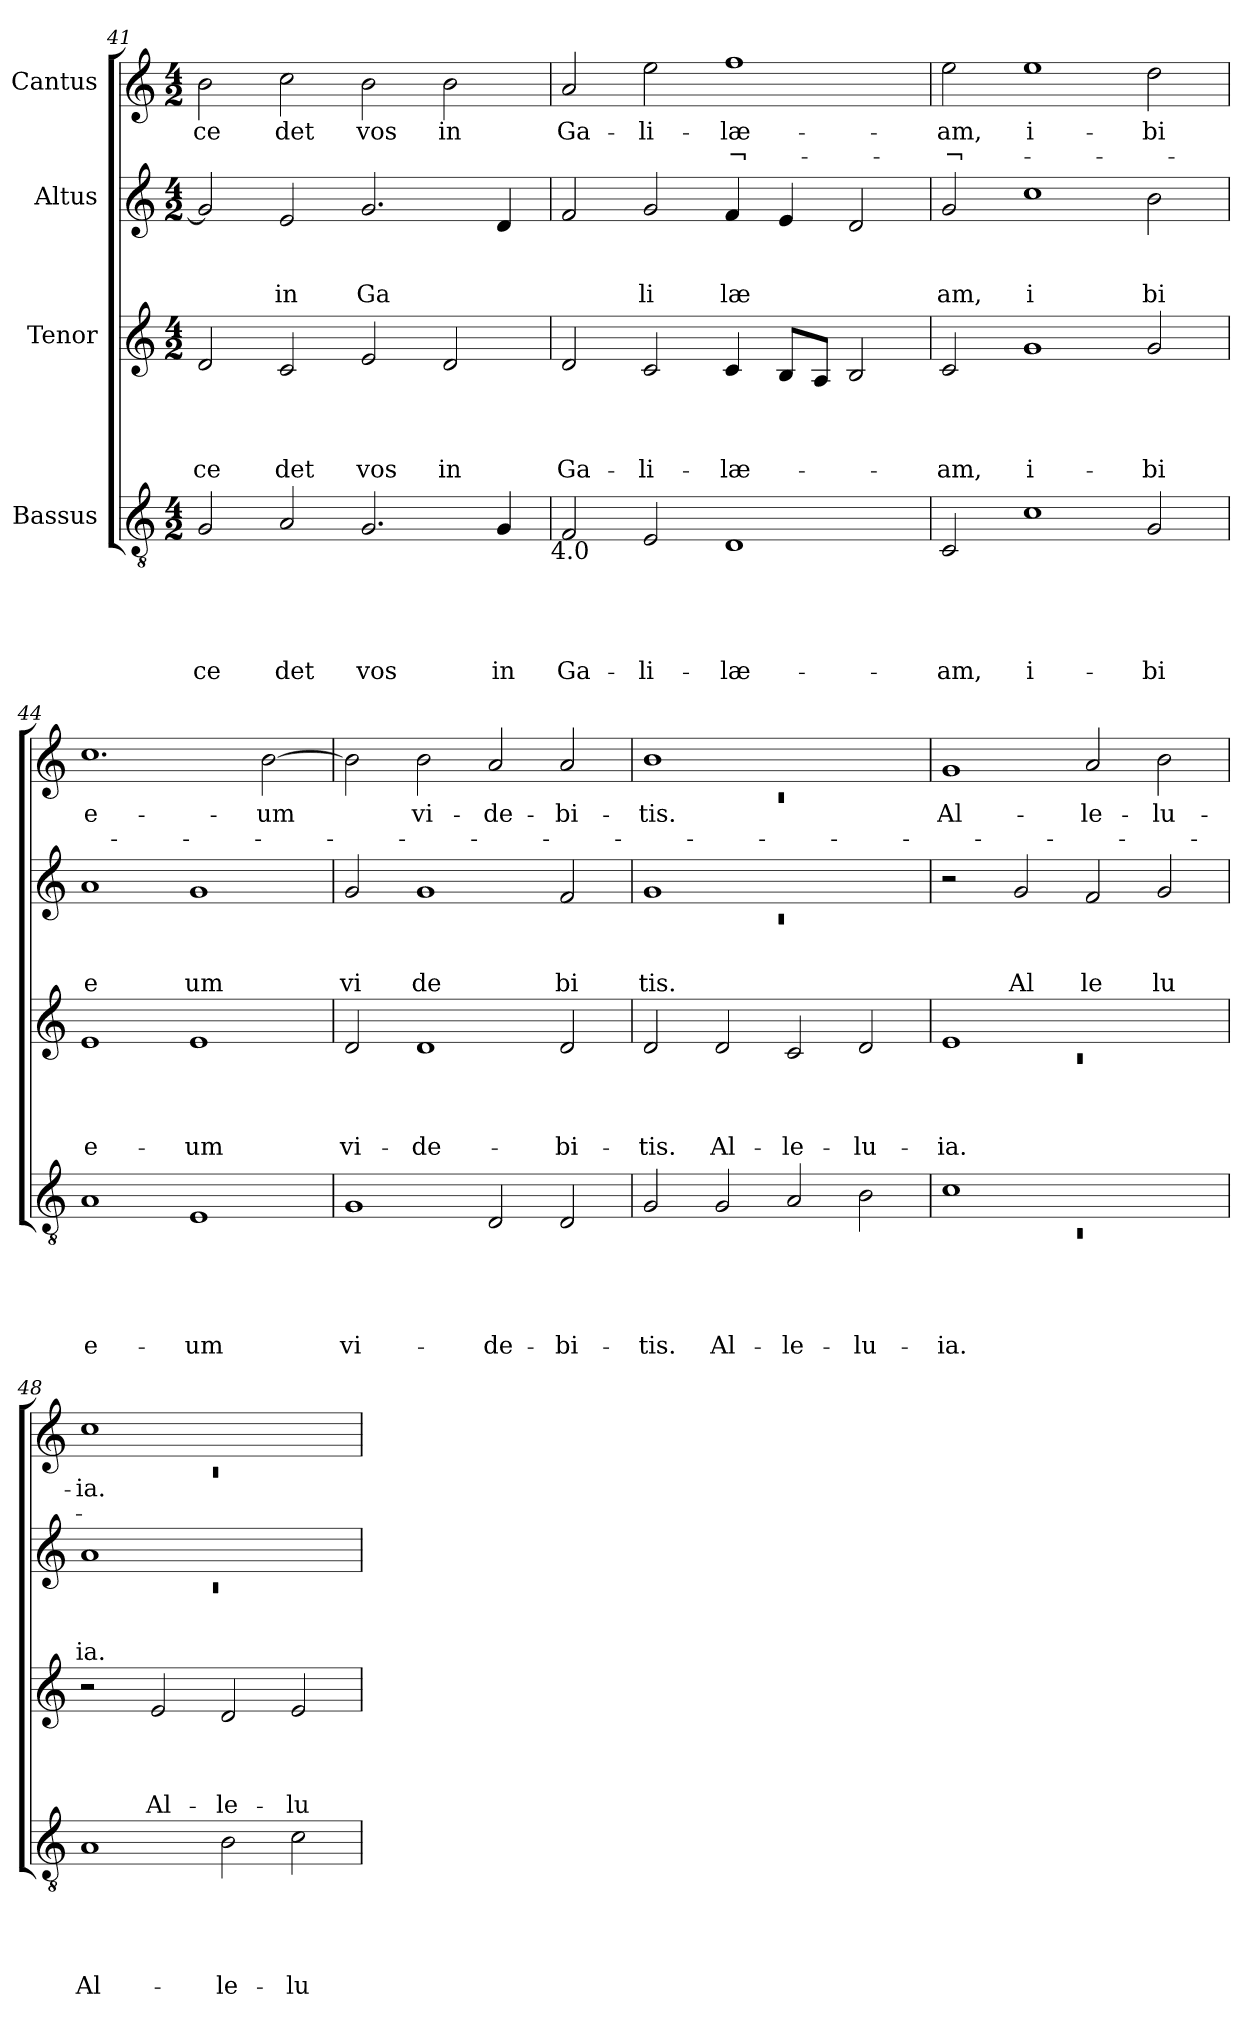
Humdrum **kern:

**kern	**text	**text	**text	**text	**text	**kern	**text	**text	**text	**text	**kern	**text	**text	**text	**kern	**text	**text
*part4	*part4	*part4	*part4	*part4	*part4	*part3	*part3	*part3	*part3	*part3	*part2	*part2	*part2	*part2	*part1	*part1	*part1
*staff4	*staff4	*staff4	*staff4	*staff4	*staff4	*staff3	*staff3	*staff3	*staff3	*staff3	*staff2	*staff2	*staff2	*staff2	*staff1	*staff1	*staff1
*I"Bassus	*	*	*	*	*	*I"Tenor	*	*	*	*	*I"Altus	*	*	*	*I"Cantus	*	*
*clefGv2	*	*	*	*	*	*clefG2	*	*	*	*	*clefG2	*	*	*	*clefG2	*	*
*k[]	*	*	*	*	*	*k[]	*	*	*	*	*k[]	*	*	*	*k[]	*	*
*C:	*	*	*	*	*	*C:	*	*	*	*	*C:	*	*	*	*C:	*	*
*M4/2	*	*	*	*	*	*M4/2	*	*	*	*	*M4/2	*	*	*	*M4/2	*	*
=41	=41	=41	=41	=41	=41	=41	=41	=41	=41	=41	=41	=41	=41	=41	=41	=41	=41
!	!	!	!	!	!LO:LY:b	!	!	!	!	!LO:LY:b	!	!	!	!	!	!LO:LY:b	!
2G/	.	.	.	.	ce	2d/	.	.	.	ce	2g/]	.	.	.	2b\	ce	.
!	!	!	!	!	!LO:LY:b	!	!	!	!	!LO:LY:b	!	!	!	!LO:LY:b	!	!LO:LY:b	!
2A/	.	.	.	.	det	2c/	.	.	.	det	2e/	.	.	in	2cc\	det	.
!	!	!	!	!	!LO:LY:b	!	!	!	!	!LO:LY:b	!	!	!	!LO:LY:b	!	!LO:LY:b	!
2.G/	.	.	.	.	vos	2e/	.	.	.	vos	2.g/	.	.	Ga	2b\	vos	.
!	!	!	!	!	!	!	!	!	!	!LO:LY:b	!	!	!	!	!	!LO:LY:b	!
.	.	.	.	.	.	2d/	.	.	.	in	.	.	.	.	2b\	in	.
!	!	!	!	!	!LO:LY:b	!	!	!	!	!	!	!	!	!	!	!	!
4G/	.	.	.	.	in	.	.	.	.	.	4d/	.	.	.	.	.	.
!LO:TX:b:t=4.0	!	!	!	!	!	!	!	!	!	!	!	!	!	!	!	!	!
!!LO:PB:g=z
=42	=42	=42	=42	=42	=42	=42	=42	=42	=42	=42	=42	=42	=42	=42	=42	=42	=42
!	!	!	!	!	!LO:LY:b	!	!	!	!	!LO:LY:b	!	!	!	!	!	!LO:LY:b	!
2F/	.	.	.	.	Ga-	2d/	.	.	.	Ga-	2f/	.	.	.	2a/	Ga-	.
!	!	!	!	!	!LO:LY:b	!	!	!	!	!LO:LY:b	!	!	!	!LO:LY:b	!	!LO:LY:b	!
2E/	.	.	.	.	-li-	2c/	.	.	.	-li-	2g/	.	.	li	2ee\	-li-	.
!	!	!	!	!	!LO:LY:b	!	!	!	!	!LO:LY:b	!	!	!	!LO:LY:b	!	!LO:LY:b	!LO:LY:b
1D	.	.	.	.	-læ-	4c/	.	.	.	-læ-	4f/	.	.	læ	1ff	-læ-	¬-
.	.	.	.	.	.	8B/L	.	.	.	.	4e/	.	.	.	.	.	.
.	.	.	.	.	.	8A/J	.	.	.	.	.	.	.	.	.	.	.
.	.	.	.	.	.	2B/	.	.	.	.	2d/	.	.	.	.	.	.
=43	=43	=43	=43	=43	=43	=43	=43	=43	=43	=43	=43	=43	=43	=43	=43	=43	=43
!	!	!	!	!	!LO:LY:b	!	!	!	!	!LO:LY:b	!	!	!	!LO:LY:b	!	!LO:LY:b	!LO:LY:b
2C/	.	.	.	.	-am,	2c/	.	.	.	-am,	2g/	.	.	am,	2ee\	-am,	-¬-
!	!	!	!	!	!LO:LY:b	!	!	!	!	!LO:LY:b	!	!	!	!LO:LY:b	!	!LO:LY:b	!
1c	.	.	.	.	i-	1g	.	.	.	i-	1cc	.	.	i	1ee	i-	.
!	!	!	!	!	!LO:LY:b	!	!	!	!	!LO:LY:b	!	!	!	!LO:LY:b	!	!LO:LY:b	!
2G/	.	.	.	.	-bi	2g/	.	.	.	-bi	2b\	.	.	bi	2dd\	-bi	.
=44	=44	=44	=44	=44	=44	=44	=44	=44	=44	=44	=44	=44	=44	=44	=44	=44	=44
!	!	!	!	!	!LO:LY:b	!	!	!	!	!LO:LY:b	!	!	!	!LO:LY:b	!	!LO:LY:b	!
1A	.	.	.	.	e-	1e	.	.	.	e-	1a	.	.	e	1.cc	e-	.
!	!	!	!	!	!LO:LY:b	!	!	!	!	!LO:LY:b	!	!	!	!LO:LY:b	!	!	!
1E	.	.	.	.	-um	1e	.	.	.	-um	1g	.	.	um	.	.	.
!	!	!	!	!	!	!	!	!	!	!	!	!	!	!	!	!LO:LY:b	!
.	.	.	.	.	.	.	.	.	.	.	.	.	.	.	[>2b\	-um	.
=45	=45	=45	=45	=45	=45	=45	=45	=45	=45	=45	=45	=45	=45	=45	=45	=45	=45
!	!	!	!	!	!LO:LY:b	!	!	!	!	!LO:LY:b	!	!	!	!LO:LY:b	!	!	!
1G	.	.	.	.	vi-	2d/	.	.	.	vi-	2g/	.	.	vi	2b\]	.	.
!	!	!	!	!	!	!	!	!	!	!LO:LY:b	!	!	!	!LO:LY:b	!	!LO:LY:b	!
.	.	.	.	.	.	1d	.	.	.	-de-	1g	.	.	de	2b\	vi-	.
!	!	!	!	!	!LO:LY:b	!	!	!	!	!	!	!	!	!	!	!LO:LY:b	!
2D/	.	.	.	.	-de-	.	.	.	.	.	.	.	.	.	2a/	-de-	.
!	!	!	!	!	!LO:LY:b	!	!	!	!	!LO:LY:b	!	!	!	!LO:LY:b	!	!LO:LY:b	!
2D/	.	.	.	.	-bi-	2d/	.	.	.	-bi-	2f/	.	.	bi	2a/	-bi-	.
=46	=46	=46	=46	=46	=46	=46	=46	=46	=46	=46	=46	=46	=46	=46	=46	=46	=46
*	*	*	*	*	*	*	*	*	*	*	*^	*	*	*	*^	*	*
!	!	!	!	!	!LO:LY:b	!	!	!	!	!LO:LY:b	!	!LO:N:vis=1	!	!	!LO:LY:b	!	!LO:N:vis=1	!LO:LY:b	!
2G/	.	.	.	.	-tis.	2d/	.	.	.	-tis.	1g	0rc	.	.	tis.	1b	0rc	-tis.	.
!	!	!	!	!	!LO:LY:b	!	!	!	!	!LO:LY:b	!	!	!	!	!	!	!	!	!
2G/	.	.	.	.	Al-	2d/	.	.	.	Al-	.	.	.	.	.	.	.	.	.
!	!	!	!	!	!LO:LY:b	!	!	!	!	!LO:LY:b	!	!	!	!	!	!	!	!	!
2A/	.	.	.	.	-le-	2c/	.	.	.	-le-	1ryy	.	.	.	.	1ryy	.	.	.
!	!	!	!	!	!LO:LY:b	!	!	!	!	!LO:LY:b	!	!	!	!	!	!	!	!	!
2B\	.	.	.	.	-lu-	2d/	.	.	.	-lu-	.	.	.	.	.	.	.	.	.
*	*	*	*	*	*	*	*	*	*	*	*v	*v	*	*	*	*	*	*	*
*	*	*	*	*	*	*	*	*	*	*	*	*	*	*	*v	*v	*	*
=47	=47	=47	=47	=47	=47	=47	=47	=47	=47	=47	=47	=47	=47	=47	=47	=47	=47
*^	*	*	*	*	*	*^	*	*	*	*	*	*	*	*	*	*	*
!	!LO:N:vis=1	!	!	!	!	!LO:LY:b	!	!LO:N:vis=1	!	!	!	!LO:LY:b	!	!	!	!	!	!LO:LY:b	!
1c	0rC	.	.	.	.	-ia.	1e	0rc	.	.	.	-ia.	2r	.	.	.	1g	Al-	.
!	!	!	!	!	!	!	!	!	!	!	!	!	!	!	!	!LO:LY:b	!	!	!
.	.	.	.	.	.	.	.	.	.	.	.	.	2g/	.	.	Al	.	.	.
!	!	!	!	!	!	!	!	!	!	!	!	!	!	!	!	!LO:LY:b	!	!LO:LY:b	!
1ryy	.	.	.	.	.	.	1ryy	.	.	.	.	.	2f/	.	.	le	2a/	-le-	.
!	!	!	!	!	!	!	!	!	!	!	!	!	!	!	!	!LO:LY:b	!	!LO:LY:b	!
.	.	.	.	.	.	.	.	.	.	.	.	.	2g/	.	.	lu	2b\	-lu-	.
*v	*v	*	*	*	*	*	*	*	*	*	*	*	*	*	*	*	*	*	*
*	*	*	*	*	*	*v	*v	*	*	*	*	*	*	*	*	*	*	*
=48	=48	=48	=48	=48	=48	=48	=48	=48	=48	=48	=48	=48	=48	=48	=48	=48	=48
*	*	*	*	*	*	*	*	*	*	*	*^	*	*	*	*^	*	*
!	!	!	!	!	!LO:LY:b	!	!	!	!	!	!	!LO:N:vis=1	!	!	!LO:LY:b	!	!LO:N:vis=1	!LO:LY:b	!
1A	.	.	.	.	Al-	2r	.	.	.	.	1a	0rc	.	.	ia.	1cc	0rc	-ia.	.
!	!	!	!	!	!	!	!	!	!	!LO:LY:b	!	!	!	!	!	!	!	!	!
.	.	.	.	.	.	2e/	.	.	.	Al-	.	.	.	.	.	.	.	.	.
!	!	!	!	!	!LO:LY:b	!	!	!	!	!LO:LY:b	!	!	!	!	!	!	!	!	!
2B\	.	.	.	.	-le-	2d/	.	.	.	-le-	1ryy	.	.	.	.	1ryy	.	.	.
!	!	!	!	!	!LO:LY:b	!	!	!	!	!LO:LY:b	!	!	!	!	!	!	!	!	!
2c\	.	.	.	.	-lu-	2e/	.	.	.	-lu-	.	.	.	.	.	.	.	.	.
*	*	*	*	*	*	*	*	*	*	*	*v	*v	*	*	*	*	*	*	*
*	*	*	*	*	*	*	*	*	*	*	*	*	*	*	*v	*v	*	*
=	=	=	=	=	=	=	=	=	=	=	=	=	=	=	=	=	=
*-	*-	*-	*-	*-	*-	*-	*-	*-	*-	*-	*-	*-	*-	*-	*-	*-	*-
